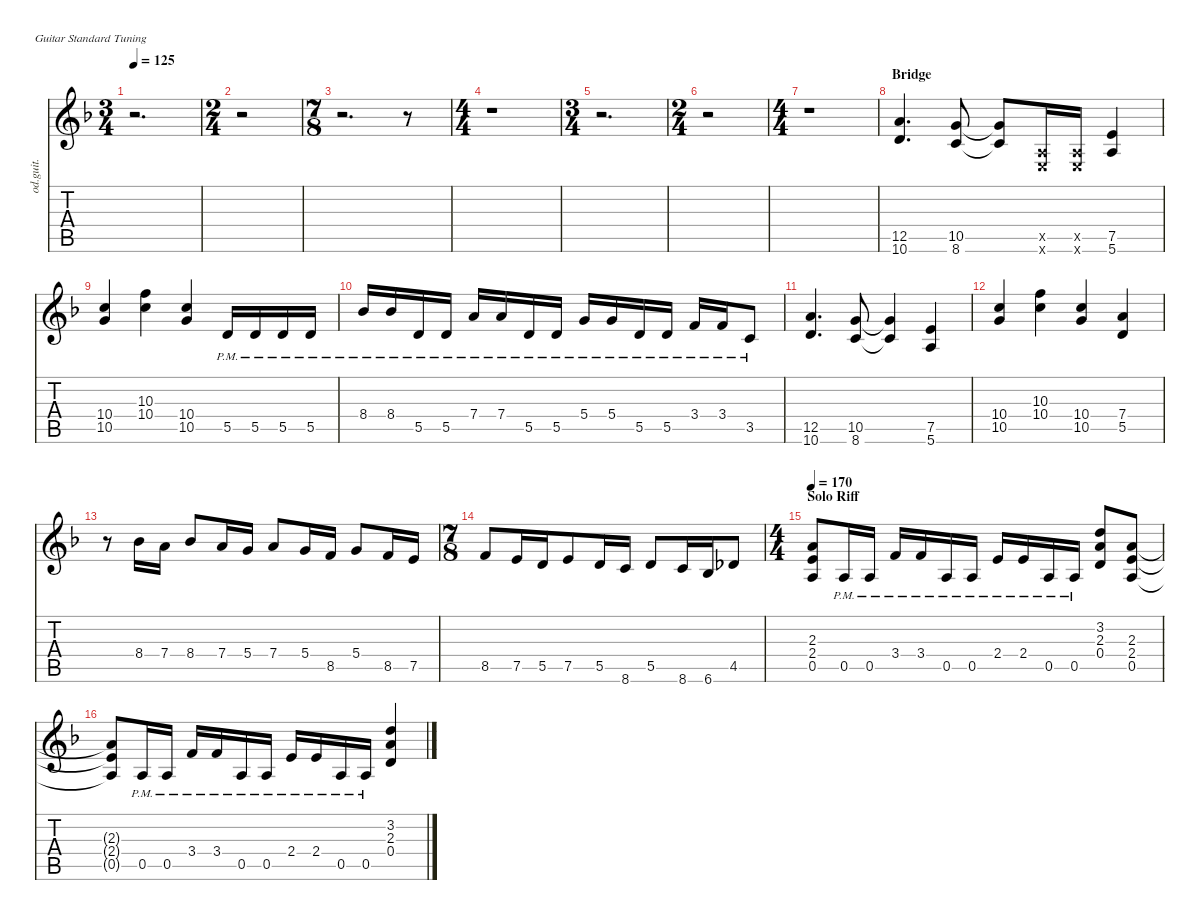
\defaultSystemsLayout 4
\hideDynamics
\bracketExtendMode nobrackets
\otherSystemsTrackNameOrientation horizontal
\track ("Guitar I" "od.guit.") {instrument overdrivenguitar}
\staff {score tabs}
\tuning (E4 B3 G3 D3 A2 E2)
\ts (3 4)
\tempo 125
\clef g2
\ks f
r.2{d dy f beam Down} |
\ts (2 4)
r.2{beam Down} |
\ts (7 8)
r.2{d beam Down} r.8{beam Down} |
\ts (4 4)
r.1{beam Down} |
\ts (3 4)
r.2{d beam Down} |
\ts (2 4)
r.2{beam Down} |
\ts (4 4)
r.1{beam Down} |
\section ("" "Bridge")
(12.5{acc forcenatural} 10.6{acc forcenatural}).4{d beam Up} (10.5{acc forcenatural} 8.6{acc forcenatural}).8{beam Up} (10.5{t acc forcenatural} 8.6{t acc forcenatural}).8{beam Up} (0.5{x acc forcenatural} 0.6{x acc forcenatural}).16{beam Up} (0.5{x acc forcenatural} 0.6{x acc forcenatural}).16{beam Up} (7.5{acc forcenatural} 5.6{acc forcenatural}).4{beam Up} |
(10.4{acc forcenatural} 10.5{acc forcenatural}).4{beam Up} (10.3{acc forcenatural} 10.4{acc forcenatural}).4{beam Down} (10.4{acc forcenatural} 10.5{acc forcenatural}).4{beam Up} 5.5{pm acc forcenatural}.16{beam Up} 5.5{pm acc forcenatural}.16{beam Up} 5.5{pm acc forcenatural}.16{beam Up} 5.5{pm acc forcenatural}.16{beam Up} |
8.4{pm acc b}.16{beam Up} 8.4{pm acc b}.16{beam Up} 5.5{pm acc forcenatural}.16{beam Up} 5.5{pm acc forcenatural}.16{beam Up} 7.4{pm acc forcenatural}.16{beam Up} 7.4{pm acc forcenatural}.16{beam Up} 5.5{pm acc forcenatural}.16{beam Up} 5.5{pm acc forcenatural}.16{beam Up} 5.4{pm acc forcenatural}.16{beam Up} 5.4{pm acc forcenatural}.16{beam Up} 5.5{pm acc forcenatural}.16{beam Up} 5.5{pm acc forcenatural}.16{beam Up} 3.4{pm acc forcenatural}.16{beam Up} 3.4{pm acc forcenatural}.16{beam Up} 3.5{pm acc forcenatural}.8{beam Up} |
(12.5{acc forcenatural} 10.6{acc forcenatural}).4{d beam Up} (10.5{acc forcenatural} 8.6{acc forcenatural}).8{beam Up} (10.5{t acc forcenatural} 8.6{t acc forcenatural}).4{beam Up} (7.5{acc forcenatural} 5.6{acc forcenatural}).4{beam Up} |
(10.4{acc forcenatural} 10.5{acc forcenatural}).4{beam Up} (10.3{acc forcenatural} 10.4{acc forcenatural}).4{beam Down} (10.4{acc forcenatural} 10.5{acc forcenatural}).4{beam Up} (7.4{acc forcenatural} 5.5{acc forcenatural}).4{beam Up} |
r.8{beam Down} 8.4{acc b}.16{beam Up} 7.4{acc forcenatural}.16{beam Up} 8.4{acc b}.8{beam Up} 7.4{acc forcenatural}.16{beam Up} 5.4{acc forcenatural}.16{beam Up} 7.4{acc forcenatural}.8{beam Up} 5.4{acc forcenatural}.16{beam Up} 8.5{acc forcenatural}.16{beam Up} 5.4{acc forcenatural}.8{beam Up} 8.5{acc forcenatural}.16{beam Up} 7.5{acc forcenatural}.16{beam Up} |
\ts (7 8)
8.5{acc forcenatural}.8{beam Up} 7.5{acc forcenatural}.16{beam Up} 5.5{acc forcenatural}.16{beam Up} 7.5{acc forcenatural}.8{beam Up} 5.5{acc forcenatural}.16{beam Up} 8.6{acc forcenatural}.16{beam Up} 5.5{acc forcenatural}.8{beam Up} 8.6{acc forcenatural}.16{beam Up} 6.6{acc b}.16{beam Up} 4.5{acc b}.8{beam Up} |
\ts (4 4)
\section ("" "Solo Riff")
\tempo 170
(2.3{acc forcenatural} 2.4{acc forcenatural} 0.5{acc forcenatural}).8{beam Up} 0.5{pm acc forcenatural}.16{beam Up} 0.5{pm acc forcenatural}.16{beam Up} 3.4{pm acc forcenatural}.16{beam Up} 3.4{pm acc forcenatural}.16{beam Up} 0.5{pm acc forcenatural}.16{beam Up} 0.5{pm acc forcenatural}.16{beam Up} 2.4{pm acc forcenatural}.16{beam Up} 2.4{pm acc forcenatural}.16{beam Up} 0.5{pm acc forcenatural}.16{beam Up} 0.5{pm acc forcenatural}.16{beam Up} (3.2{acc forcenatural} 2.3{acc forcenatural} 0.4{acc forcenatural}).8{beam Up} (2.3{acc forcenatural} 2.4{acc forcenatural} 0.5{acc forcenatural}).8{beam Up} |
(2.3{t acc forcenatural} 2.4{t acc forcenatural} 0.5{t acc forcenatural}).8{beam Up} 0.5{pm acc forcenatural}.16{beam Up} 0.5{pm acc forcenatural}.16{beam Up} 3.4{pm acc forcenatural}.16{beam Up} 3.4{pm acc forcenatural}.16{beam Up} 0.5{pm acc forcenatural}.16{beam Up} 0.5{pm acc forcenatural}.16{beam Up} 2.4{pm acc forcenatural}.16{beam Up} 2.4{pm acc forcenatural}.16{beam Up} 0.5{pm acc forcenatural}.16{beam Up} 0.5{pm acc forcenatural}.16{beam Up} (3.2{acc forcenatural} 2.3{acc forcenatural} 0.4{acc forcenatural}).4{beam Up}
